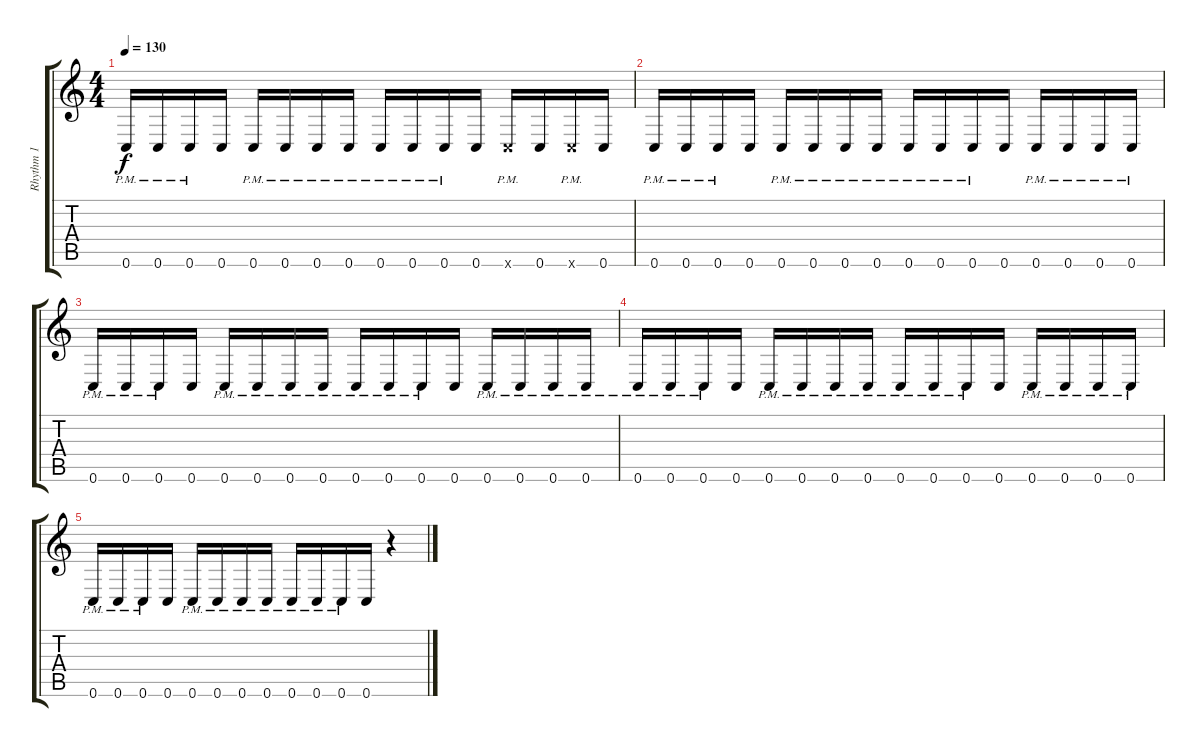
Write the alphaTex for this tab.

\track ("Rhythm 1" "Rhythm 1") {instrument distortionguitar}
\staff {score tabs}
\tuning (D4 A3 F3 C3 G2 C2) {hide}
\ts (4 4)
\tempo 130
\clef g2
\ks c
0.6{pm}.16{dy f} 0.6{pm}.16 0.6{pm}.16 0.6.16 0.6{pm}.16 0.6{pm}.16 0.6{pm}.16 0.6{pm}.16 0.6{pm}.16 0.6{pm}.16 0.6{pm}.16 0.6.16 0.6{pm x}.16 0.6.16 0.6{pm x}.16 0.6.16 |
0.6{pm}.16 0.6{pm}.16 0.6{pm}.16 0.6.16 0.6{pm}.16 0.6{pm}.16 0.6{pm}.16 0.6{pm}.16 0.6{pm}.16 0.6{pm}.16 0.6{pm}.16 0.6.16 0.6{pm}.16 0.6{pm}.16 0.6{pm}.16 0.6{pm}.16 |
0.6{pm}.16 0.6{pm}.16 0.6{pm}.16 0.6.16 0.6{pm}.16 0.6{pm}.16 0.6{pm}.16 0.6{pm}.16 0.6{pm}.16 0.6{pm}.16 0.6{pm}.16 0.6.16 0.6{pm}.16 0.6{pm}.16 0.6{pm}.16 0.6{pm}.16 |
0.6{pm}.16 0.6{pm}.16 0.6{pm}.16 0.6.16 0.6{pm}.16 0.6{pm}.16 0.6{pm}.16 0.6{pm}.16 0.6{pm}.16 0.6{pm}.16 0.6{pm}.16 0.6.16 0.6{pm}.16 0.6{pm}.16 0.6{pm}.16 0.6{pm}.16 |
0.6{pm}.16 0.6{pm}.16 0.6{pm}.16 0.6.16 0.6{pm}.16 0.6{pm}.16 0.6{pm}.16 0.6{pm}.16 0.6{pm}.16 0.6{pm}.16 0.6{pm}.16 0.6.16 r.4
